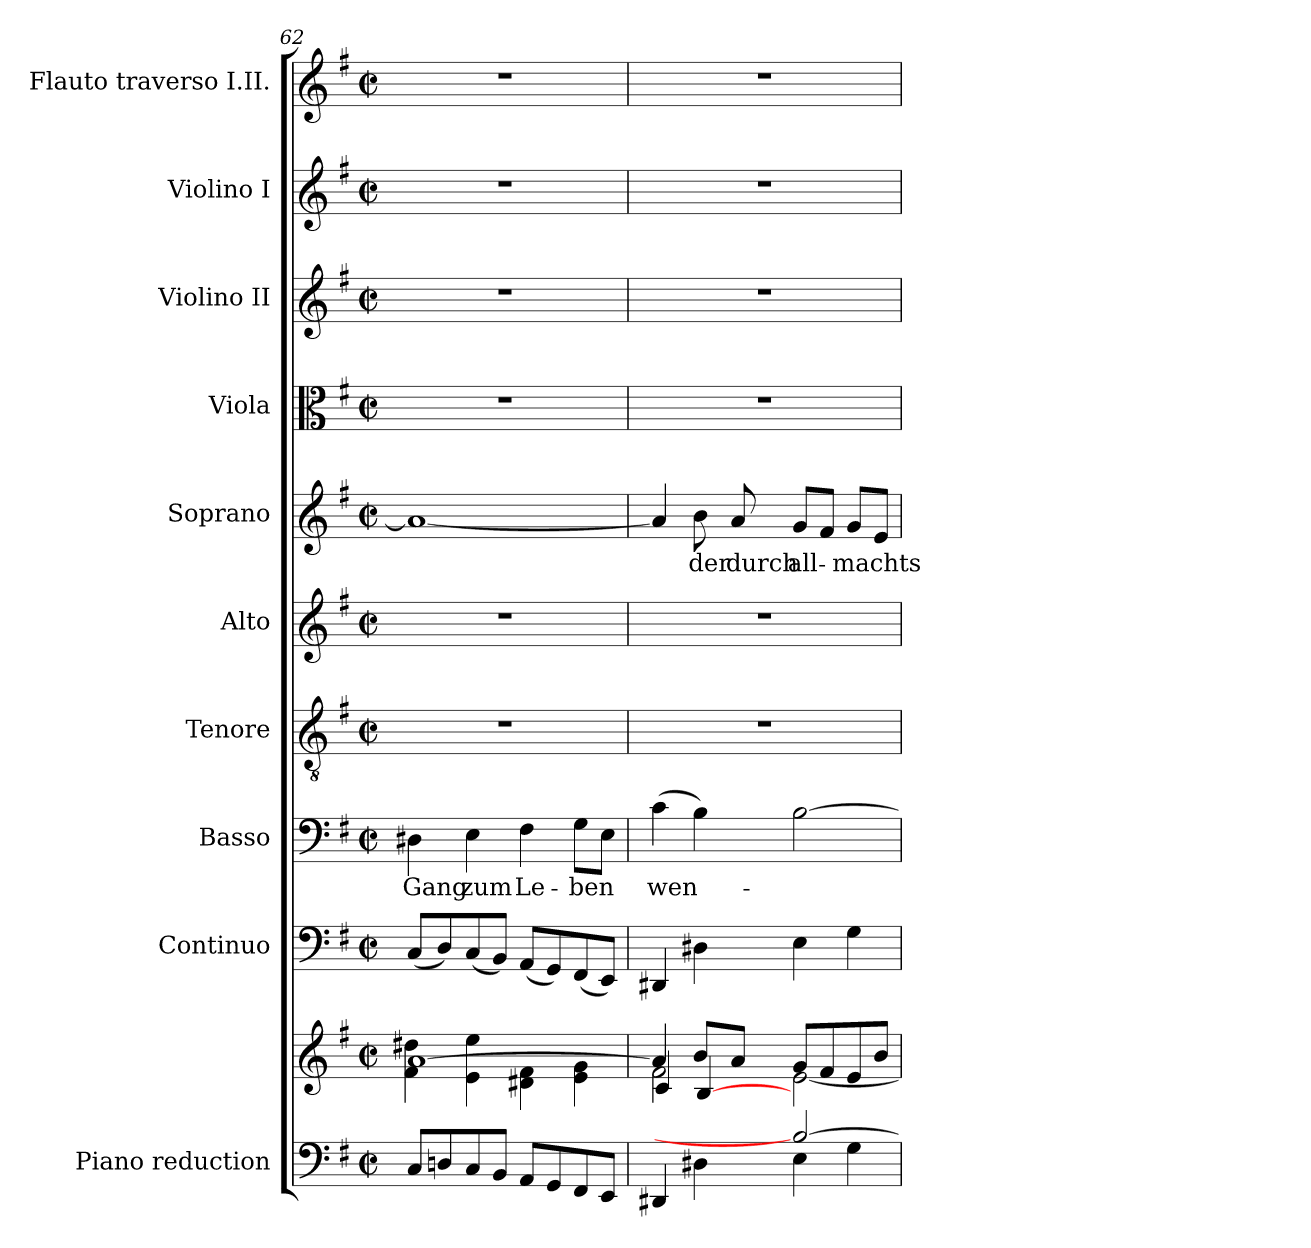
**kern	**kern	**kern	**kern	**text	**kern	**kern	**kern	**text	**kern	**kern	**kern	**kern
*part10	*part10	*part9	*part8	*part8	*part7	*part6	*part5	*part5	*part4	*part3	*part2	*part1
*staff11	*staff10	*staff9	*staff8	*staff8	*staff7	*staff6	*staff5	*staff5	*staff4	*staff3	*staff2	*staff1
*I"Piano reduction	*	*I"Continuo	*I"Basso	*	*I"Tenore	*I"Alto	*I"Soprano	*	*I"Viola	*I"Violino II	*I"Violino I	*I"Flauto traverso I.II.
*I'Pno	*	*	*	*	*	*	*	*	*I'Vla	*I'Vln	*I'Vln	*I'Fl
*clefF4	*clefG2	*clefF4	*clefF4	*	*clefGv2	*clefG2	*clefG2	*	*clefC3	*clefG2	*clefG2	*clefG2
*k[f#]	*k[f#]	*k[f#]	*k[f#]	*	*k[f#]	*k[f#]	*k[f#]	*	*k[f#]	*k[f#]	*k[f#]	*k[f#]
*M2/2	*M2/2	*M2/2	*M2/2	*	*M2/2	*M2/2	*M2/2	*	*M2/2	*M2/2	*M2/2	*M2/2
*met(c|)	*met(c|)	*met(c|)	*met(c|)	*	*met(c|)	*met(c|)	*met(c|)	*	*met(c|)	*met(c|)	*met(c|)	*met(c|)
=62	=62	=62	=62	=62	=62	=62	=62	=62	=62	=62	=62	=62
*	*^	*	*	*	*	*	*	*	*	*	*	*
!	!	!	!	!	!LO:LY:b	!	!	!	!	!	!	!	!
8C/L	[1a	4f#\ 4dd#X\	(8C/L	4D#X\	Gang	1r	1r	1a_	.	1r	1r	1r	1r
8Dn/	.	.	8D/)	.	.	.	.	.	.	.	.	.	.
!	!	!	!	!	!LO:LY:b	!	!	!	!	!	!	!	!
8C/	.	4e\ 4ee\	(8C/	4E\	zum	.	.	.	.	.	.	.	.
8BB/J	.	.	8BB/J)	.	.	.	.	.	.	.	.	.	.
!	!	!	!	!	!LO:LY:b	!	!	!	!	!	!	!	!
8AA/L	.	4d#X\ 4f#\	(8AA/L	4F#\	Le-	.	.	.	.	.	.	.	.
8GG/	.	.	8GG/)	.	.	.	.	.	.	.	.	.	.
!	!	!	!	!	!LO:LY:b	!	!	!	!	!	!	!	!
8FF#/	.	4e\ 4g\	(8FF#/	8G\L	-ben	.	.	.	.	.	.	.	.
8EE/J	.	.	8EE/J)	8E\J	.	.	.	.	.	.	.	.	.
=63	=63	=63	=63	=63	=63	=63	=63	=63	=63	=63	=63	=63	=63
*^	*	*^	*	*	*	*	*	*	*	*	*	*	*
!	!	!	!	!	!	!	!LO:LY:b	!	!	!	!	!	!	!	!
2ryy	4DD#X/	4a/]	2f#\	4c/	4DD#X/	(4c\	wen-	1r	1r	4a/]	.	1r	1r	1r	1r
!	!	!	!	!	!	!	!	!	!	!	!LO:LY:b	!	!	!	!
.	4D#X\	8b/L	.	[<4B/	4D#X\	4B\)	.	.	.	8b\	der	.	.	.	.
!	!	!	!	!	!	!	!	!	!	!	!LO:LY:b	!	!	!	!
.	.	8a/J	.	.	.	.	.	.	.	8a/	durch	.	.	.	.
!	!	!	!	!	!	!	!	!	!	!	!LO:LY:b	!	!	!	!
2B/_	4E\	8g/L	[2e\	2ryy	4E\	[2B\	.	.	.	8g/L	all-	.	.	.	.
.	.	8f#/	.	.	.	.	.	.	.	8f#/J	.	.	.	.	.
!	!	!	!	!	!	!	!	!	!	!	!LO:LY:b	!	!	!	!
.	4G\	8e/	.	.	4G\	.	.	.	.	8g/L	-machts-	.	.	.	.
.	.	8b/J	.	.	.	.	.	.	.	8e/J	.	.	.	.	.
*v	*v	*	*	*	*	*	*	*	*	*	*	*	*	*	*
*	*v	*v	*v	*	*	*	*	*	*	*	*	*	*	*
=	=	=	=	=	=	=	=	=	=	=	=	=
*-	*-	*-	*-	*-	*-	*-	*-	*-	*-	*-	*-	*-
